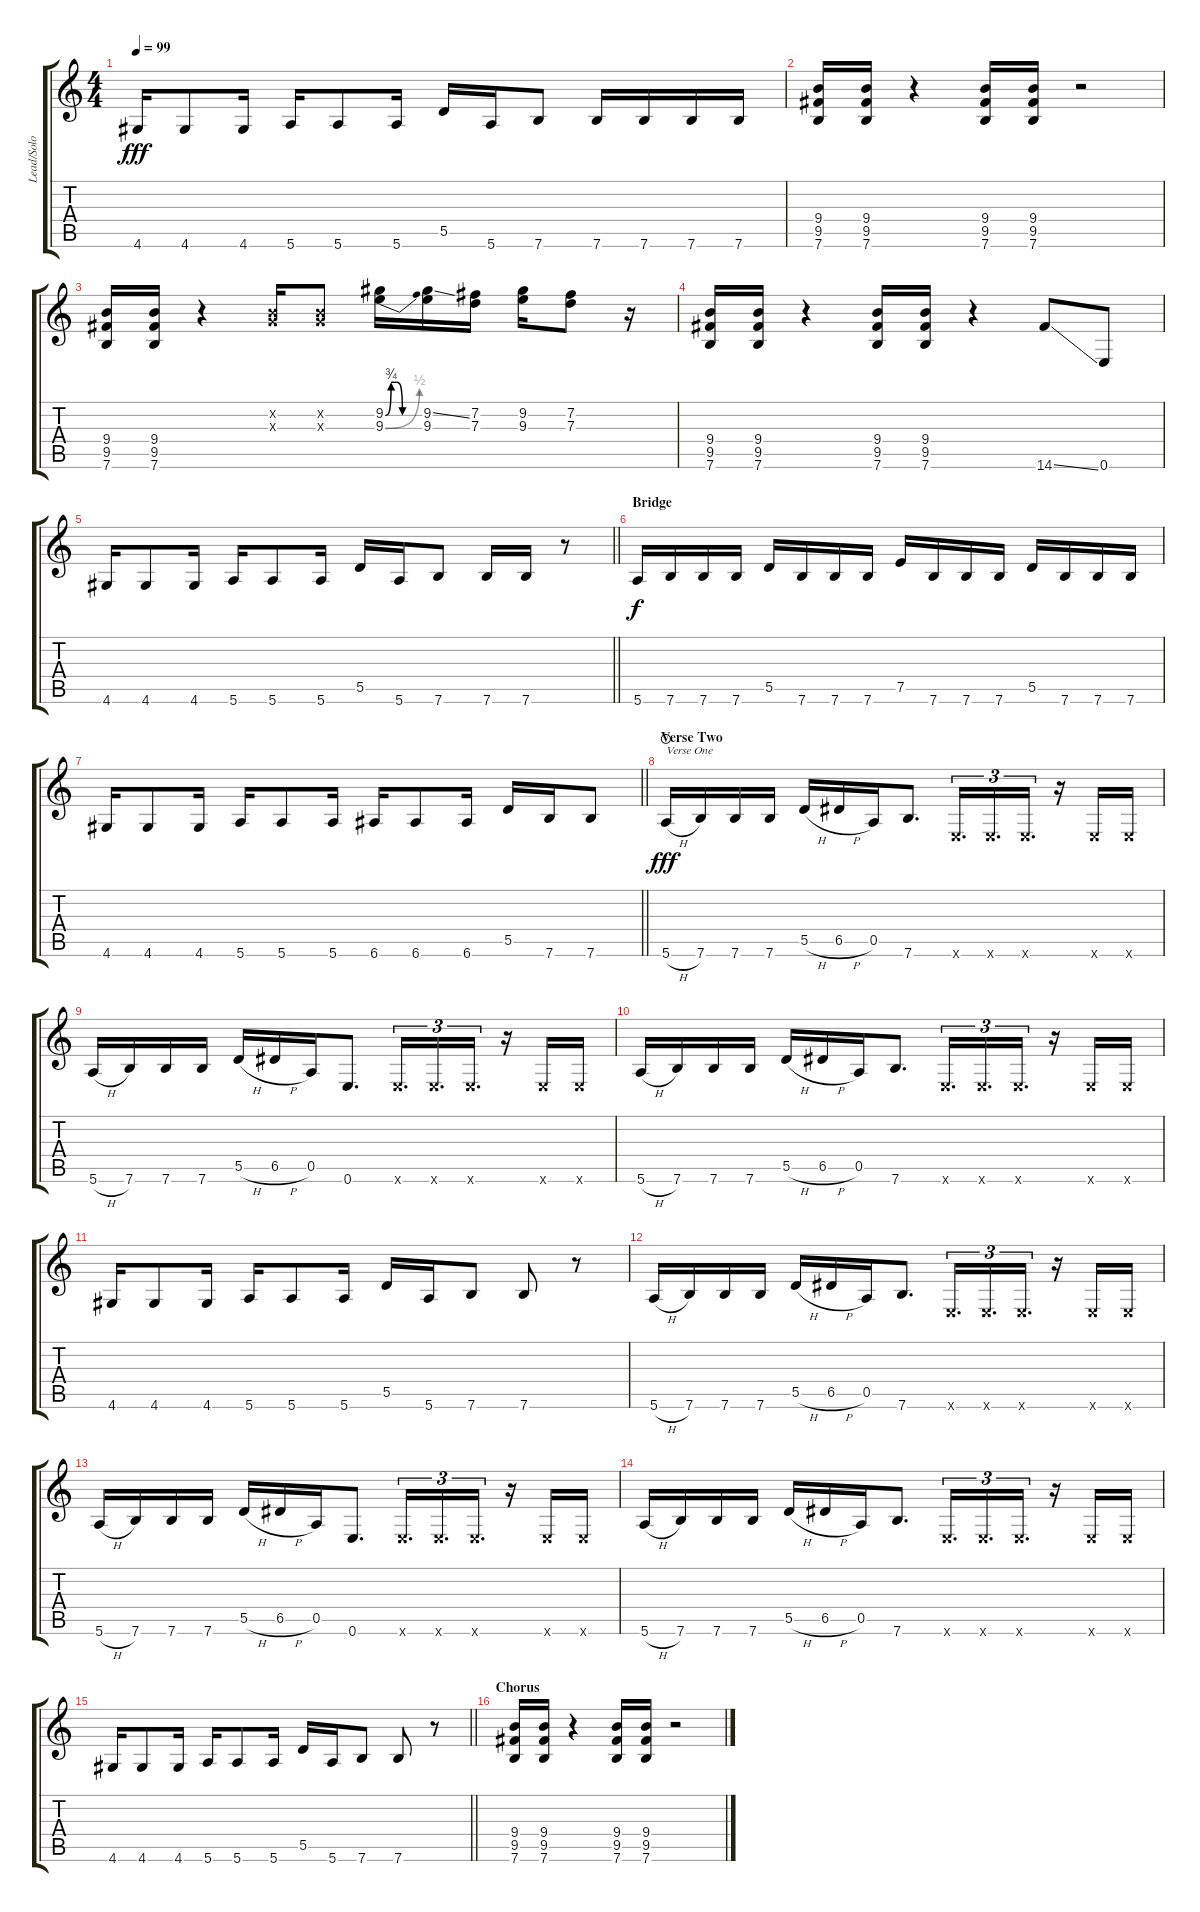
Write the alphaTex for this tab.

\track ("Lead/Solo" "Lead/Solo") {instrument distortionguitar}
\staff {score tabs}
\tuning (E4 B3 G3 D3 A2 E2) {hide}
\ts (4 4)
\tempo 99
\clef g2
\ks c
4.6.16{dy fff} 4.6.8 4.6.16 5.6.16 5.6.8 5.6.16 5.5.16 5.6.16 7.6.8 7.6.16 7.6.16 7.6.16 7.6.16 |
(9.4 9.5 7.6).16 (9.4 9.5 7.6).16 r.4 (9.4 9.5 7.6).16 (9.4 9.5 7.6).16 r.2 |
(9.4 9.5 7.6).16 (9.4 9.5 7.6).16 r.4 (0.2{x} 0.3{x}).16 (0.2{x} 0.3{x}).8 (9.2{be (custom 0 0 10 3 20 3 30 0 60 0)} 9.3{be (bend 0 0 60 2)}).16 (9.2{ss} 9.3).16 (7.2 7.3).16 (9.2 9.3).16 (7.2 7.3).8 r.16 |
(9.4 9.5 7.6).16 (9.4 9.5 7.6).16 r.4 (9.4 9.5 7.6).16 (9.4 9.5 7.6).16 r.4 14.6{ss}.8 0.6.8 |
\barLineRight lightlight
4.6.16 4.6.8 4.6.16 5.6.16 5.6.8 5.6.16 5.5.16 5.6.16 7.6.8 7.6.16 7.6.16 r.8 |
\section ("" "Bridge")
5.6.16{dy f} 7.6.16 7.6.16 7.6.16 5.5.16 7.6.16 7.6.16 7.6.16 7.5.16 7.6.16 7.6.16 7.6.16 5.5.16 7.6.16 7.6.16 7.6.16 |
\barLineRight lightlight
4.6.16 4.6.8 4.6.16 5.6.16 5.6.8 5.6.16 6.6.16 6.6.8 6.6.16 5.5.16 7.6.16 7.6.8 |
\section ("" "Verse Two")
5.6{h}.16{txt "Verse One" dy fff waho} 7.6.16 7.6.16 7.6.16 5.5{h}.16 6.5{h}.16 0.5.16 7.6.8{d} 0.6{x}.16{d tu (3 2)} 0.6{x}.16{d tu (3 2)} 0.6{x}.16{d tu (3 2)} r.16 0.6{x}.16 0.6{x}.16 |
5.6{h}.16 7.6.16 7.6.16 7.6.16 5.5{h}.16 6.5{h}.16 0.5.16 0.6.8{d} 0.6{x}.16{d tu (3 2)} 0.6{x}.16{d tu (3 2)} 0.6{x}.16{d tu (3 2)} r.16 0.6{x}.16 0.6{x}.16 |
5.6{h}.16 7.6.16 7.6.16 7.6.16 5.5{h}.16 6.5{h}.16 0.5.16 7.6.8{d} 0.6{x}.16{d tu (3 2)} 0.6{x}.16{d tu (3 2)} 0.6{x}.16{d tu (3 2)} r.16 0.6{x}.16 0.6{x}.16 |
4.6.16 4.6.8 4.6.16 5.6.16 5.6.8 5.6.16 5.5.16 5.6.16 7.6.8 7.6.8 r.8 |
5.6{h}.16 7.6.16 7.6.16 7.6.16 5.5{h}.16 6.5{h}.16 0.5.16 7.6.8{d} 0.6{x}.16{d tu (3 2)} 0.6{x}.16{d tu (3 2)} 0.6{x}.16{d tu (3 2)} r.16 0.6{x}.16 0.6{x}.16 |
5.6{h}.16 7.6.16 7.6.16 7.6.16 5.5{h}.16 6.5{h}.16 0.5.16 0.6.8{d} 0.6{x}.16{d tu (3 2)} 0.6{x}.16{d tu (3 2)} 0.6{x}.16{d tu (3 2)} r.16 0.6{x}.16 0.6{x}.16 |
5.6{h}.16 7.6.16 7.6.16 7.6.16 5.5{h}.16 6.5{h}.16 0.5.16 7.6.8{d} 0.6{x}.16{d tu (3 2)} 0.6{x}.16{d tu (3 2)} 0.6{x}.16{d tu (3 2)} r.16 0.6{x}.16 0.6{x}.16 |
\barLineRight lightlight
4.6.16 4.6.8 4.6.16 5.6.16 5.6.8 5.6.16 5.5.16 5.6.16 7.6.8 7.6.8 r.8 |
\section ("" "Chorus")
(9.4 9.5 7.6).16 (9.4 9.5 7.6).16 r.4 (9.4 9.5 7.6).16 (9.4 9.5 7.6).16 r.2
